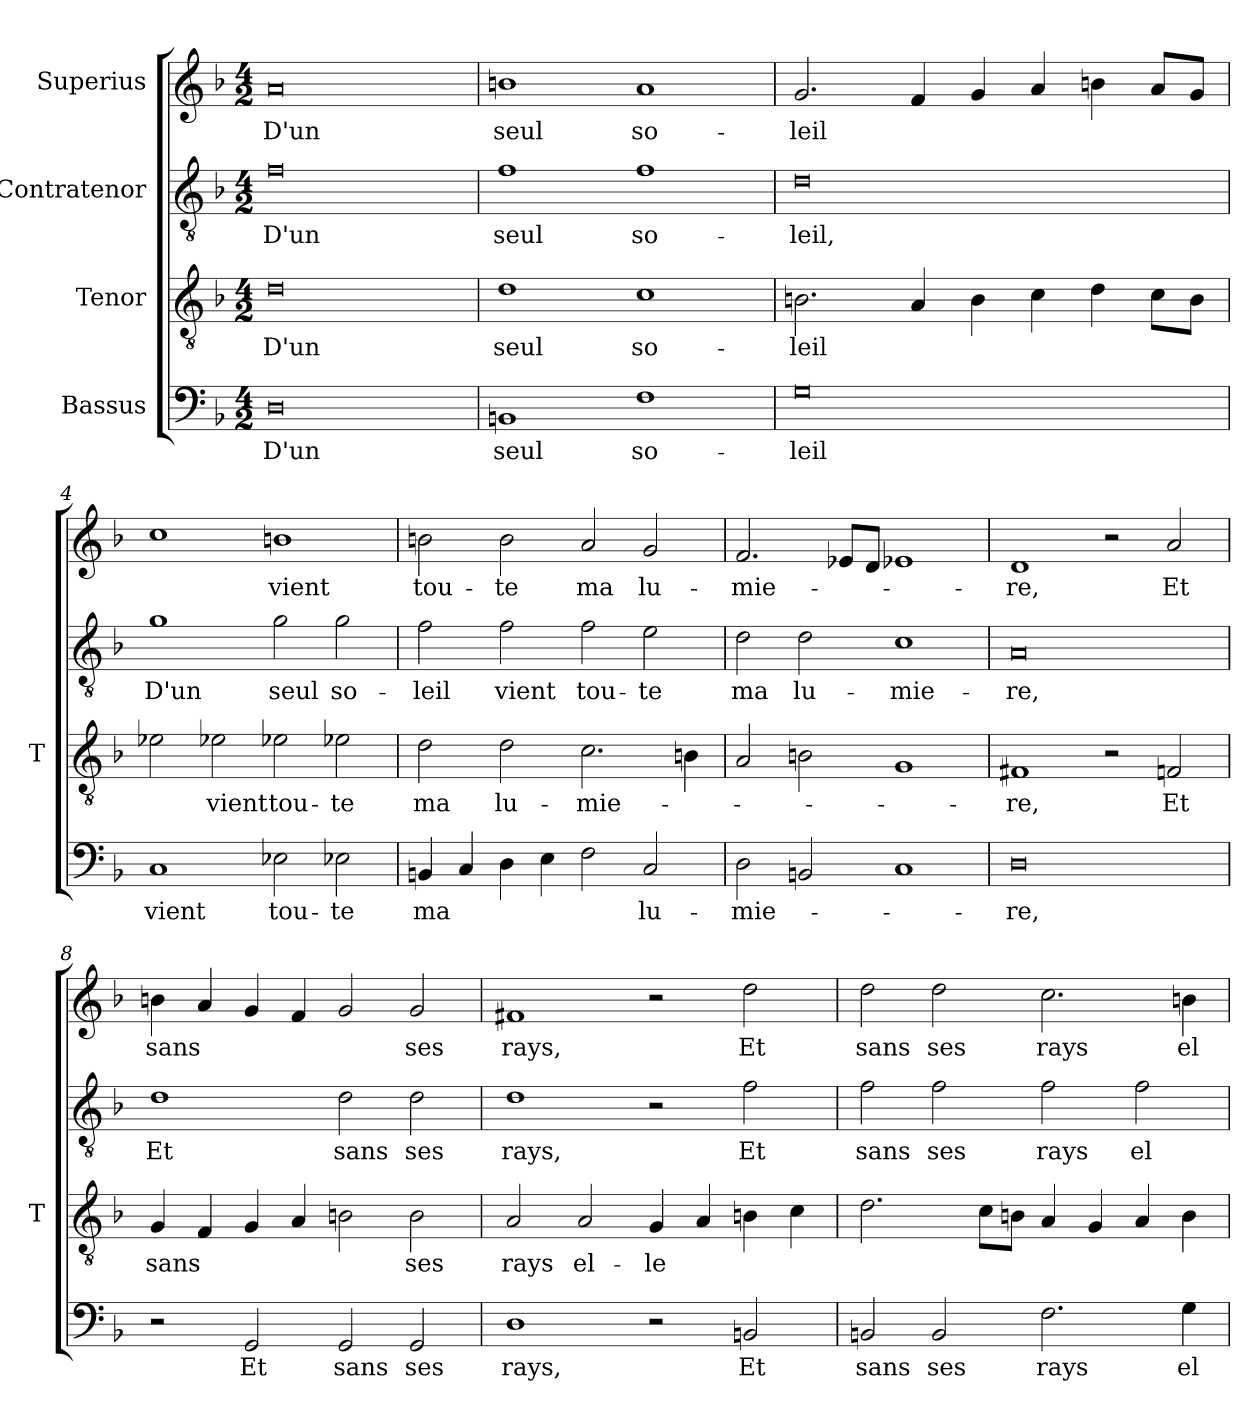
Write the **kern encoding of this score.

**kern	**text	**kern	**text	**kern	**text	**kern	**text
*part4	*part4	*part3	*part3	*part2	*part2	*part1	*part1
*staff4	*staff4	*staff3	*staff3	*staff2	*staff2	*staff1	*staff1
*I"Bassus	*	*I"Tenor	*	*I"Contratenor	*	*I"Superius	*
*	*	*I'T	*	*	*	*	*
*clefF4	*	*clefGv2	*	*clefGv2	*	*clefG2	*
*k[b-]	*	*k[b-]	*	*k[b-]	*	*k[b-]	*
*M4/2	*	*M4/2	*	*M4/2	*	*M4/2	*
=1	=1	=1	=1	=1	=1	=1	=1
0D	-D'un	0d	-D'un	0f	-D'un	0a	-D'un
=2	=2	=2	=2	=2	=2	=2	=2
1BB	-seul	1d	-seul	1f	-seul	1b	-seul
1F	so-	1c	so-	1f	so-	1a	so-
=3	=3	=3	=3	=3	=3	=3	=3
0G	-leil	2.B	-leil	0d	-leil,	2.g	-leil
.	.	4A	.	.	.	4f	.
.	.	4B	.	.	.	4g	.
.	.	4c	.	.	.	4a	.
.	.	4d	.	.	.	4b	.
.	.	8cL	.	.	.	8aL	.
.	.	8BJ	.	.	.	8gJ	.
=4	=4	=4	=4	=4	=4	=4	=4
1C	-vient	2e-X	.	1g	-D'un	1cc	.
.	.	2e-X	-vient	.	.	.	.
2E-X	tou-	2e-X	tou-	2g	-seul	1b	-vient
2E-X	-te	2e-X	-te	2g	so-	.	.
=5	=5	=5	=5	=5	=5	=5	=5
4BB	-ma	2d	-ma	2f	-leil	2b	tou-
4C	.	.	.	.	.	.	.
4D	.	2d	lu-	2f	-vient	2b	-te
4E	.	.	.	.	.	.	.
2F	.	2.c	mie-	2f	tou-	2a	-ma
2C	lu-	.	.	2e	-te	2g	lu-
.	.	4B	.	.	.	.	.
=6	=6	=6	=6	=6	=6	=6	=6
2D	mie-	2A	.	2d	-ma	2.f	mie-
2BB	.	2B	.	2d	lu-	.	.
.	.	.	.	.	.	8e-XL	.
.	.	.	.	.	.	8dJ	.
1C	.	1G	.	1c	mie-	1e-X	.
=7	=7	=7	=7	=7	=7	=7	=7
0D	-re,	1F#X	-re,	0A	-re,	1d	-re,
.	.	2r	.	.	.	2r	.
.	.	2F	-Et	.	.	2a	-Et
=8	=8	=8	=8	=8	=8	=8	=8
2r	.	4G	-sans	1d	-Et	4b	-sans
.	.	4F	.	.	.	4a	.
2GG	-Et	4G	.	.	.	4g	.
.	.	4A	.	.	.	4f	.
2GG	-sans	2B	.	2d	-sans	2g	.
2GG	-ses	2B	-ses	2d	-ses	2g	-ses
=9	=9	=9	=9	=9	=9	=9	=9
1D	-rays,	2A	-rays	1d	-rays,	1f#X	-rays,
.	.	2A	el-	.	.	.	.
2r	.	4G	-le	2r	.	2r	.
.	.	4A	.	.	.	.	.
2BB	-Et	4B	.	2f	-Et	2dd	-Et
.	.	4c	.	.	.	.	.
=10	=10	=10	=10	=10	=10	=10	=10
2BB	-sans	2.d	.	2f	-sans	2dd	-sans
2BB	-ses	.	.	2f	-ses	2dd	-ses
.	.	8cL	.	.	.	.	.
.	.	8BJ	.	.	.	.	.
2.F	-rays	4A	.	2f	-rays	2.cc	-rays
.	.	4G	.	.	.	.	.
.	.	4A	.	2f	el-	.	.
4G	el-	4B	.	.	.	4b	el-
=	=	=	=	=	=	=	=
*-	*-	*-	*-	*-	*-	*-	*-
